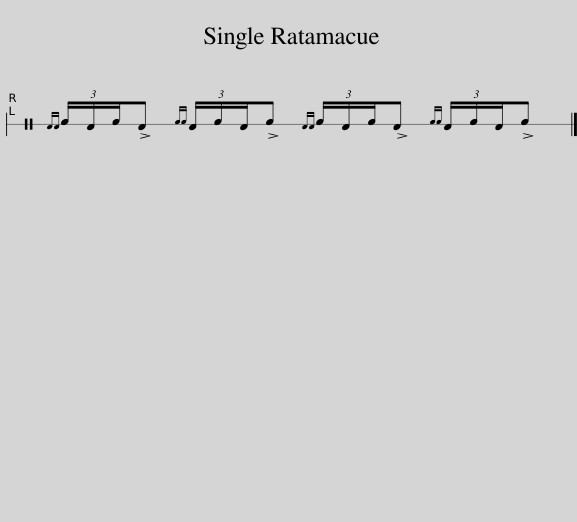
X:1
L:1/8
M:none
I:linebreak $
K:C
V:1 perc stafflines=1
K:none
V:1
{DD} (3F/D/F/!>!D{FF} (3D/F/D/!>!F{DD} (3F/D/F/!>!D{FF} (3D/F/D/!>!F |] %1
